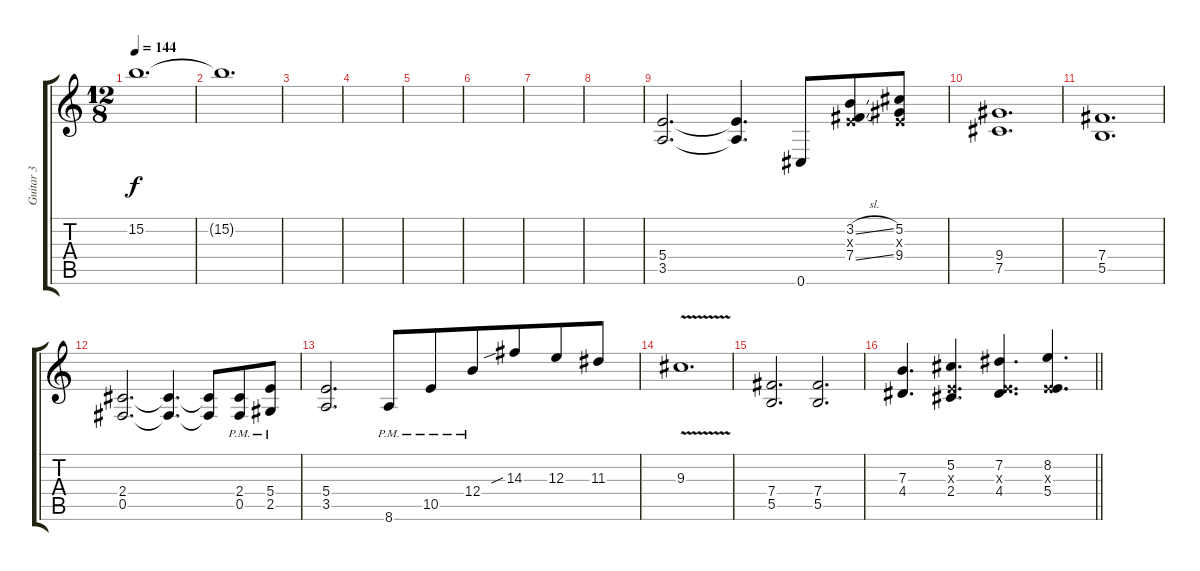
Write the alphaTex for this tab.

\track ("Guitar 3" "Guitar 3") {instrument distortionguitar bank 255}
\staff {score tabs}
\tuning (Db4 Ab3 E3 B2 Gb2 Db2) {hide}
\ts (12 8)
\tempo 144
\clef g2
\ks c
15.2{t}.1{d dy f} |
15.2{t}.1{d} |
|
|
|
|
|
|
(5.4 3.5).2{d} (5.4{t} 3.5{t}).4{d beam merge} 0.6.8 (3.2{sl} 0.3{x} 7.4{sl}).8 (5.2 0.3{x} 9.4).8 |
(9.4 7.5).1{d} |
(7.4 5.5).1{d} |
(2.4 0.5).2{d} (2.4{t} 0.5{t}).4{d} (2.4{t} 0.5{t}).8 (2.4{pm} 0.5{pm}).8 (5.4{pm} 2.5{pm}).8 |
(5.4 3.5).2{d} 8.6{pm}.8 10.5{pm}.8 12.4{pm}.8{beam merge} 14.3{sib}.8{beam merge} 12.3.8{beam merge} 11.3.8 |
9.3{v}.1{d} |
(7.4 5.5).2{d beam merge} (7.4 5.5).2{d} |
\barLineRight lightlight
(7.3 4.4).4{d beam merge} (5.2 0.3{x} 2.4).4{d beam merge} (7.2 0.3{x} 4.4).4{d} (8.2 0.3{x} 5.4).4{d}
